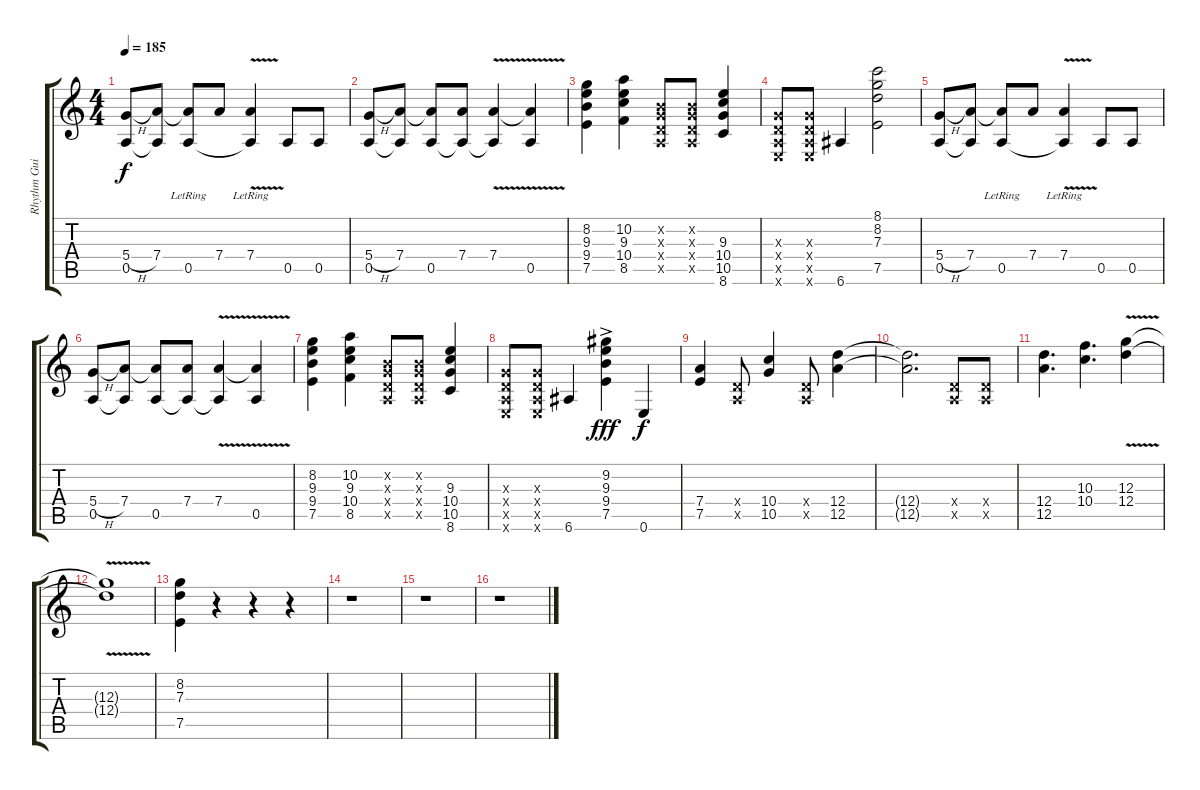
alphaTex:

\track ("Rhythm Guitar 1" "Rhythm Gui") {instrument overdrivenguitar}
\staff {score tabs}
\tuning (E4 B3 G3 D3 A2 E2) {hide}
\ts (4 4)
\tempo 185
\clef g2
\ks c
(5.4{h} 0.5).8{dy f} (7.4 0.5{t}).8 (7.4{t} 0.5{lr}).8 7.4.8 (7.4{v lr} 0.5{t}).4 0.5.8 0.5.8 |
(5.4{h} 0.5).8 (7.4 0.5{t}).8 (7.4{t} 0.5).8 (7.4 0.5{t}).8 (7.4{v} 0.5{t}).4 (7.4{t} 0.5).4 |
(8.2 9.3 9.4 7.5).4 (10.2 9.3 10.4 8.5).4 (0.2{x} 0.3{x} 0.4{x} 0.5{x}).8 (0.2{x} 0.3{x} 0.4{x} 0.5{x}).8 (9.3 10.4 10.5 8.6).4 |
(0.3{x} 0.4{x} 0.5{x} 0.6{x}).8 (0.3{x} 0.4{x} 0.5{x} 0.6{x}).8 6.6.4 (8.1 8.2 7.3 7.5).2 |
(5.4{h} 0.5).8 (7.4 0.5{t}).8 (7.4{t} 0.5{lr}).8 7.4.8 (7.4{v lr} 0.5{t}).4 0.5.8 0.5.8 |
(5.4{h} 0.5).8 (7.4 0.5{t}).8 (7.4{t} 0.5).8 (7.4 0.5{t}).8 (7.4{v} 0.5{t}).4 (7.4{t} 0.5).4 |
(8.2 9.3 9.4 7.5).4 (10.2 9.3 10.4 8.5).4 (0.2{x} 0.3{x} 0.4{x} 0.5{x}).8 (0.2{x} 0.3{x} 0.4{x} 0.5{x}).8 (9.3 10.4 10.5 8.6).4 |
(0.3{x} 0.4{x} 0.5{x} 0.6{x}).8 (0.3{x} 0.4{x} 0.5{x} 0.6{x}).8 6.6.4 (9.2{ac} 9.3{ac} 9.4{ac} 7.5).4{dy fff} 0.6.4{dy f} |
(7.4 7.5).4 (0.4{x} 0.5{x}).8 (10.4 10.5).4 (0.4{x} 0.5{x}).8 (12.4 12.5).4 |
(12.4{t} 12.5{t}).2{d} (0.4{x} 0.5{x}).8 (0.4{x} 0.5{x}).8 |
(12.4 12.5).4{d} (10.3 10.4).4{d} (12.3{v} 12.4).4 |
(12.3{t} 12.4{t}).1 |
(8.2 7.3 7.5).4 r.4 r.4 r.4 |
r.1 |
r.1 |
r.1
